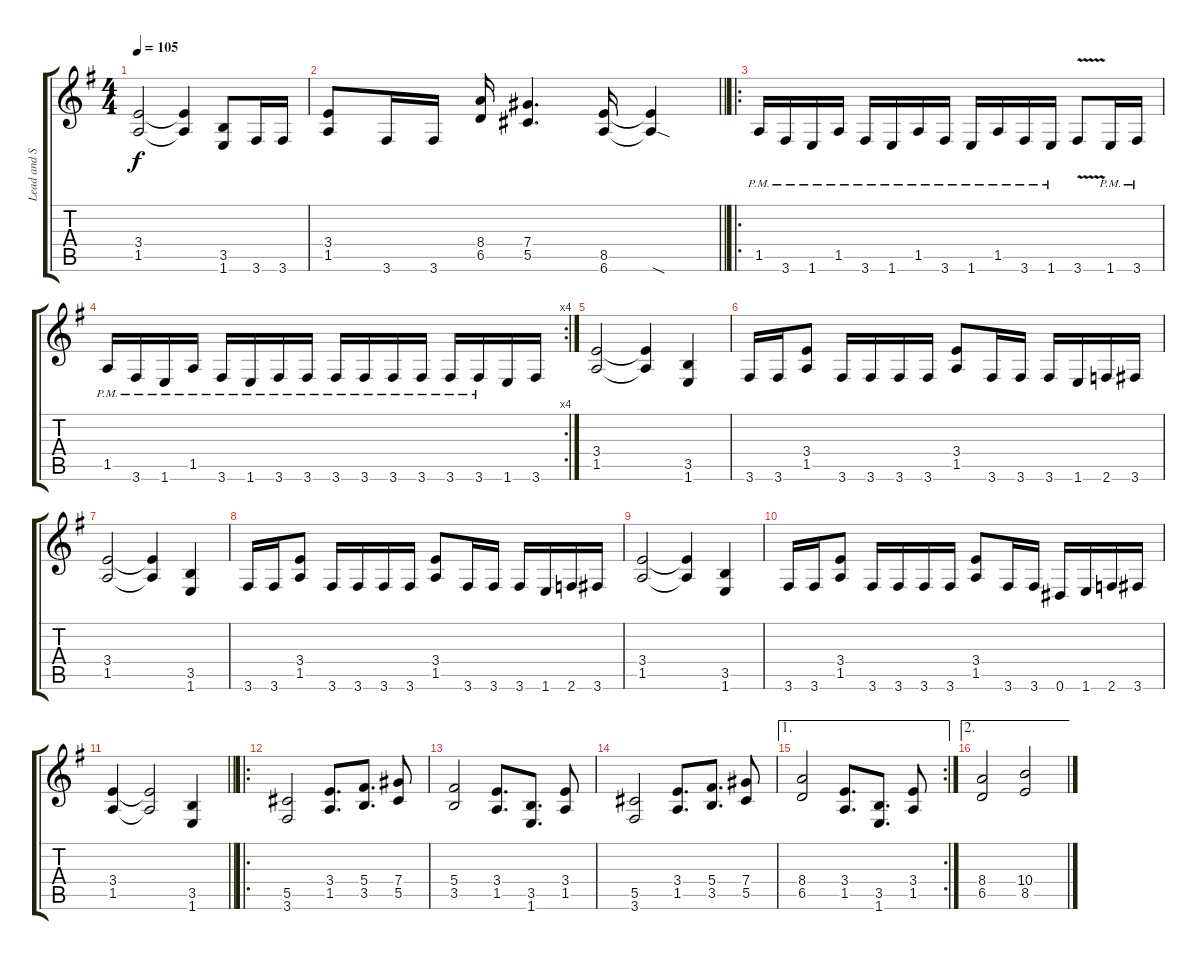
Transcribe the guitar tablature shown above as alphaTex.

\track ("Lead and Solo Guitar" "Lead and S") {instrument overdrivenguitar}
\staff {score tabs}
\tuning (Eb4 Bb3 Gb3 Db3 Ab2 Eb2) {hide}
\ts (4 4)
\tempo 105
\clef g2
\ks g
(3.4 1.5).2{dy f} (3.4{t} 1.5{t}).4 (3.5 1.6).8 3.6.16 3.6.16 |
\barLineRight lightlight
(3.4 1.5).8 3.6.16 3.6.16 (8.4 6.5).16 (7.4 5.5).4{d} (8.5 6.6).16 (8.5{t} 6.6{sod t}).4 |
\ro
1.5{pm}.16 3.6{pm}.16 1.6{pm}.16 1.5{pm}.16 3.6{pm}.16 1.6{pm}.16 1.5{pm}.16 3.6{pm}.16 1.6{pm}.16 1.5{pm}.16 3.6{pm}.16 1.6{pm}.16 3.6{v}.8 1.6{pm}.16 3.6{pm}.16 |
\rc 4
1.5{pm}.16 3.6{pm}.16 1.6{pm}.16 1.5{pm}.16 3.6{pm}.16 1.6{pm}.16 3.6{pm}.16 3.6{pm}.16 3.6{pm}.16 3.6{pm}.16 3.6{pm}.16 3.6{pm}.16 3.6{pm}.16 3.6{pm}.16 1.6.16 3.6.16 |
(3.4 1.5).2 (3.4{t} 1.5{t}).4 (3.5 1.6).4 |
3.6.16 3.6.16 (3.4 1.5).8 3.6.16 3.6.16 3.6.16 3.6.16 (3.4 1.5).8 3.6.16 3.6.16 3.6.16 1.6.16 2.6.16 3.6.16 |
(3.4 1.5).2 (3.4{t} 1.5{t}).4 (3.5 1.6).4 |
3.6.16 3.6.16 (3.4 1.5).8 3.6.16 3.6.16 3.6.16 3.6.16 (3.4 1.5).8 3.6.16 3.6.16 3.6.16 1.6.16 2.6.16 3.6.16 |
(3.4 1.5).2 (3.4{t} 1.5{t}).4 (3.5 1.6).4 |
3.6.16 3.6.16 (3.4 1.5).8 3.6.16 3.6.16 3.6.16 3.6.16 (3.4 1.5).8 3.6.16 3.6.16 0.6.16 1.6.16 2.6.16 3.6.16 |
\barLineRight lightlight
(3.4 1.5).4 (3.4{t} 1.5{t}).2 (3.5 1.6).4 |
\ro
(5.5 3.6).2 (3.4 1.5).8{d} (5.4 3.5).8{d} (7.4 5.5).8 |
(5.4 3.5).2 (3.4 1.5).8{d} (3.5 1.6).8{d} (3.4 1.5).8 |
(5.5 3.6).2 (3.4 1.5).8{d} (5.4 3.5).8{d} (7.4 5.5).8 |
\ae 1
\rc 2
(8.4 6.5).2 (3.4 1.5).8{d} (3.5 1.6).8{d} (3.4 1.5).8 |
\ae 2
(8.4 6.5).2 (10.4 8.5).2
